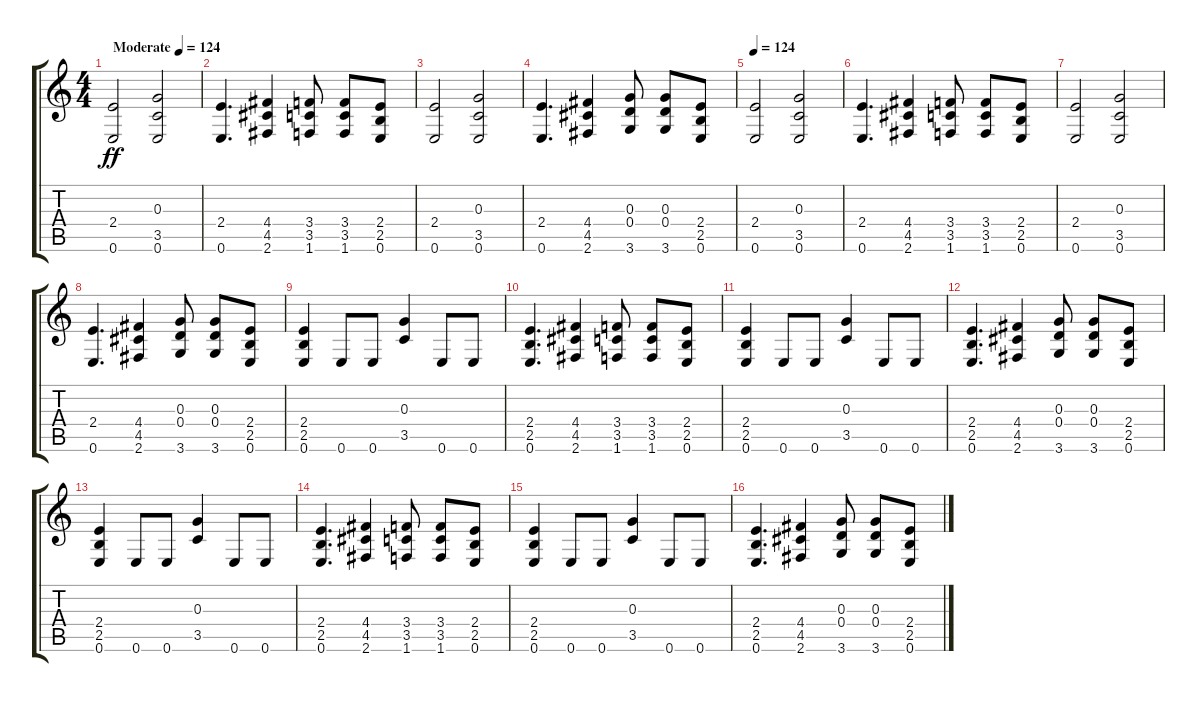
\track "" {instrument distortionguitar}
\staff {score tabs}
\tuning (E4 B3 G3 D3 A2 E2) {hide}
\ts (4 4)
\tempo (124 "Moderate")
\clef g2
\ks c
(2.4 0.6).2{dy ff instrument distortionguitar} (0.3 3.5 0.6).2 |
(2.4 0.6).4{d} (4.4 4.5 2.6).4 (3.4 3.5 1.6).8 (3.4 3.5 1.6).8 (2.4 2.5 0.6).8 |
(2.4 0.6).2 (0.3 3.5 0.6).2 |
(2.4 0.6).4{d} (4.4 4.5 2.6).4 (0.3 0.4 3.6).8 (0.3 0.4 3.6).8 (2.4 2.5 0.6).8 |
\tempo 124
(2.4 0.6).2 (0.3 3.5 0.6).2 |
(2.4 0.6).4{d} (4.4 4.5 2.6).4 (3.4 3.5 1.6).8 (3.4 3.5 1.6).8 (2.4 2.5 0.6).8 |
(2.4 0.6).2 (0.3 3.5 0.6).2 |
(2.4 0.6).4{d} (4.4 4.5 2.6).4 (0.3 0.4 3.6).8 (0.3 0.4 3.6).8 (2.4 2.5 0.6).8 |
(2.4 2.5 0.6).4 0.6.8 0.6.8 (0.3 3.5).4 0.6.8 0.6.8 |
(2.4 2.5 0.6).4{d} (4.4 4.5 2.6).4 (3.4 3.5 1.6).8 (3.4 3.5 1.6).8 (2.4 2.5 0.6).8 |
(2.4 2.5 0.6).4 0.6.8 0.6.8 (0.3 3.5).4 0.6.8 0.6.8 |
(2.4 2.5 0.6).4{d} (4.4 4.5 2.6).4 (0.3 0.4 3.6).8 (0.3 0.4 3.6).8 (2.4 2.5 0.6).8 |
(2.4 2.5 0.6).4 0.6.8 0.6.8 (0.3 3.5).4 0.6.8 0.6.8 |
(2.4 2.5 0.6).4{d} (4.4 4.5 2.6).4 (3.4 3.5 1.6).8 (3.4 3.5 1.6).8 (2.4 2.5 0.6).8 |
(2.4 2.5 0.6).4 0.6.8 0.6.8 (0.3 3.5).4 0.6.8 0.6.8 |
(2.4 2.5 0.6).4{d} (4.4 4.5 2.6).4 (0.3 0.4 3.6).8 (0.3 0.4 3.6).8 (2.4 2.5 0.6).8
